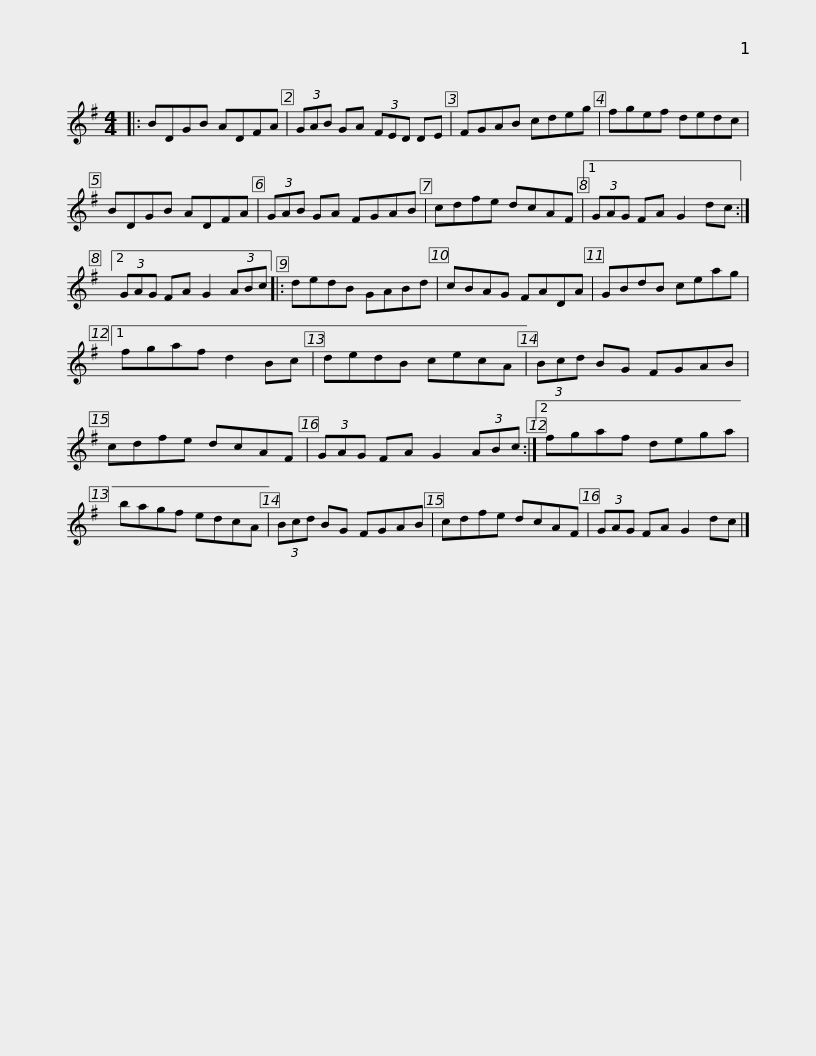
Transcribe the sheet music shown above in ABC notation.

X:1
L:1/8
M:4/4
I:linebreak $
K:G
V:1 treble
V:1
|: BDGB ADFA | (3GAB GA (3FED DE | FGAB cdeg | fgef dedc | BDGB ADFA |$ %5
 (3GAB GA FGAB | cdfe dcAF |1 (3GAG FA G2 dc :|2 (3GAG FA G2 (3ABc |: dedB GABd |$ %10
 cBAG FADA | GBdB ceag |1 fgaf d2 Bc | dedB cecA | (3Bcd BG FGAB |$ %15
 cdfe dcAF | (3GAG FA G2 (3ABc :|2 fgaf dega | bagf edcA | (3Bcd BG FGAB |$ %20
 cdfe dcAF | (3GAG FA G2 dc |] %22
